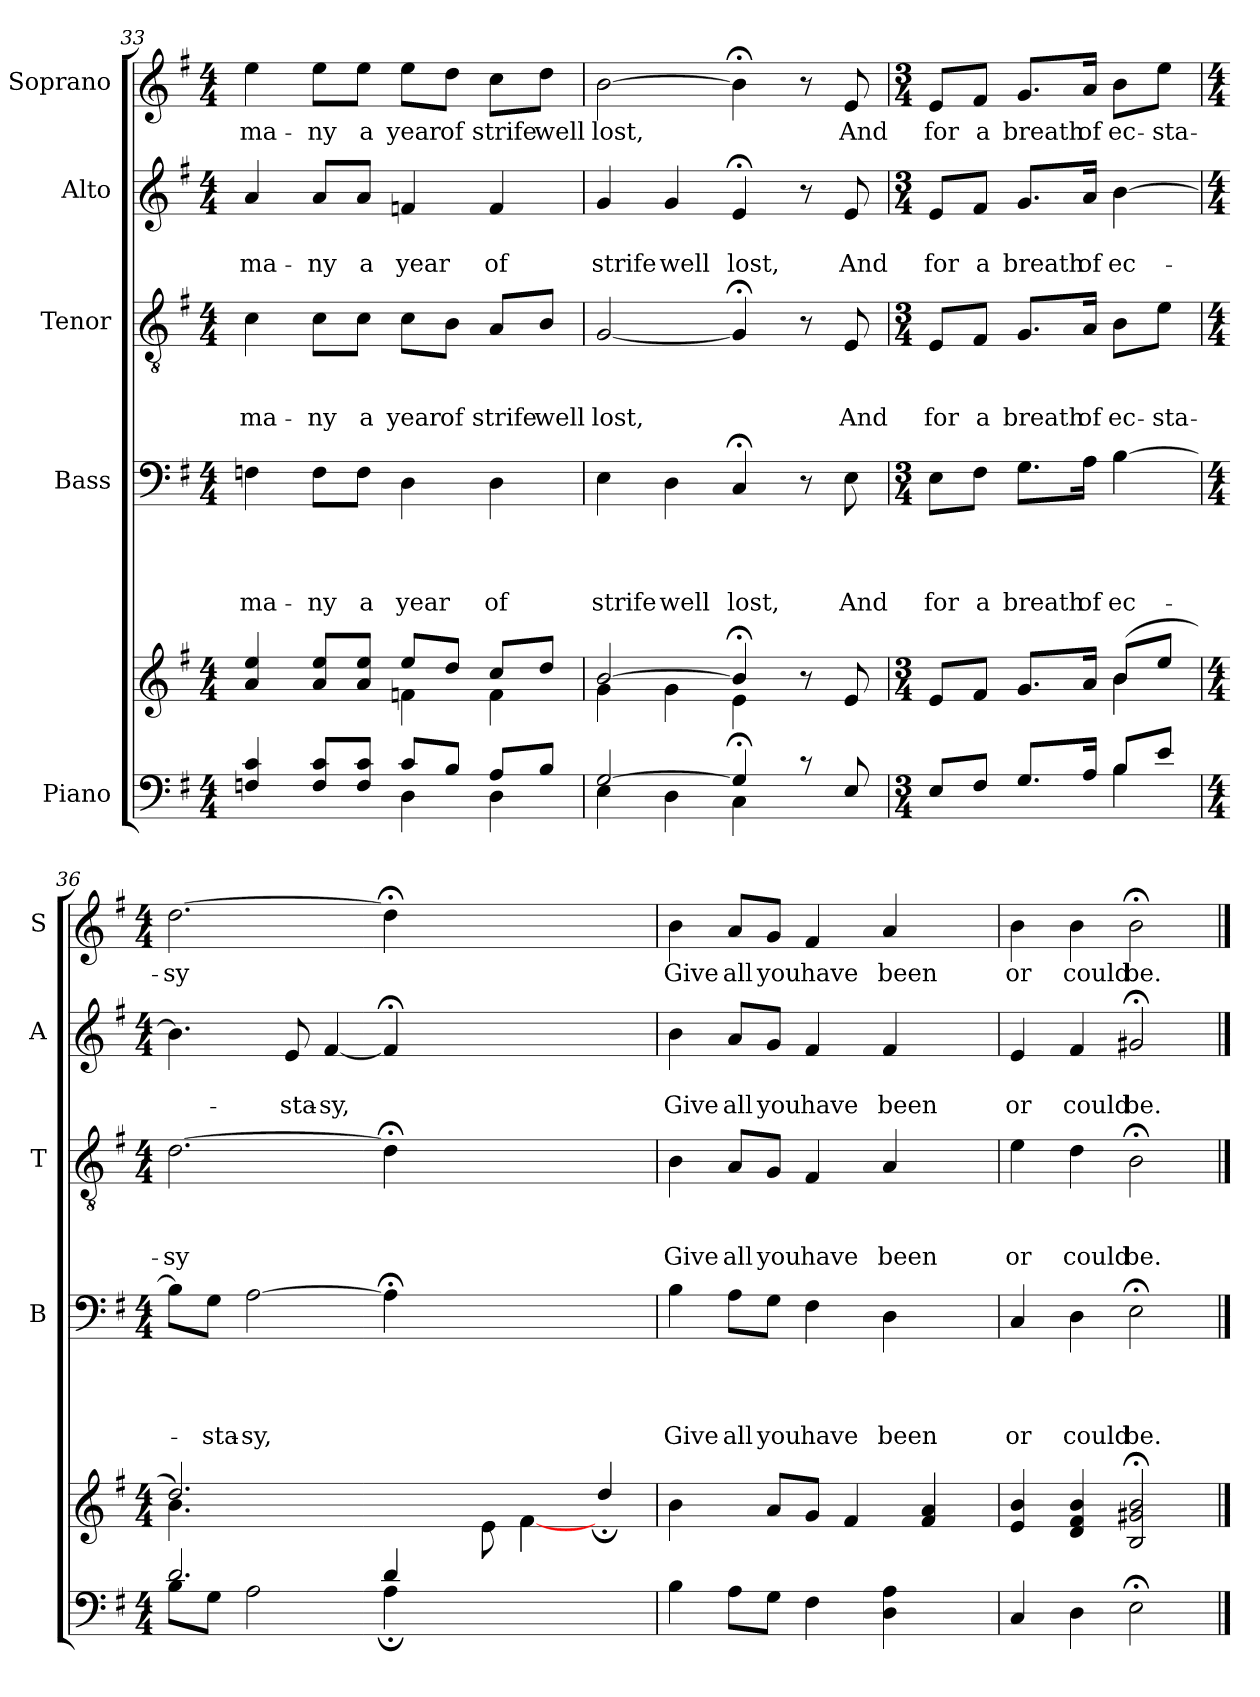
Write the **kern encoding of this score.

**kern	**kern	**kern	**text	**text	**text	**text	**kern	**text	**text	**text	**kern	**text	**text	**kern	**text
*part5	*part5	*part4	*part4	*part4	*part4	*part4	*part3	*part3	*part3	*part3	*part2	*part2	*part2	*part1	*part1
*staff6	*staff5	*staff4	*staff4	*staff4	*staff4	*staff4	*staff3	*staff3	*staff3	*staff3	*staff2	*staff2	*staff2	*staff1	*staff1
*I"Piano	*	*I"Bass	*	*	*	*	*I"Tenor	*	*	*	*I"Alto	*	*	*I"Soprano	*
*	*	*I'B	*	*	*	*	*I'T	*	*	*	*I'A	*	*	*I'S	*
!!LO:PB:g=z
*clefF4	*clefG2	*clefF4	*	*	*	*	*clefGv2	*	*	*	*clefG2	*	*	*clefG2	*
*k[f#]	*k[f#]	*k[f#]	*	*	*	*	*k[f#]	*	*	*	*k[f#]	*	*	*k[f#]	*
*G:	*G:	*G:	*	*	*	*	*G:	*	*	*	*G:	*	*	*G:	*
*M4/4	*M4/4	*M4/4	*	*	*	*	*M4/4	*	*	*	*M4/4	*	*	*M4/4	*
=33	=33	=33	=33	=33	=33	=33	=33	=33	=33	=33	=33	=33	=33	=33	=33
*^	*^	*	*	*	*	*	*	*	*	*	*	*	*	*	*
!	!	!	!	!	!	!	!	!LO:LY:b	!	!	!	!LO:LY:b	!	!	!LO:LY:b	!	!LO:LY:b
4Fn/ 4c/	2ryy	4a/ 4ee/	2ryy	4Fn\	.	.	.	ma-	4c\	.	.	ma-	4a/	.	ma-	4ee\	ma-
!	!	!	!	!	!	!	!	!LO:LY:b	!	!	!	!LO:LY:b	!	!	!LO:LY:b	!	!LO:LY:b
8F/ 8c/L	.	8a/ 8ee/L	.	8F\L	.	.	.	-ny	8c\L	.	.	-ny	8a/L	.	-ny	8ee\L	-ny
!	!	!	!	!	!	!	!	!LO:LY:b	!	!	!	!LO:LY:b	!	!	!LO:LY:b	!	!LO:LY:b
8F/ 8c/J	.	8a/ 8ee/J	.	8F\J	.	.	.	a	8c\J	.	.	a	8a/J	.	a	8ee\J	a
!	!	!	!	!	!	!	!	!LO:LY:b	!	!	!	!LO:LY:b	!	!	!LO:LY:b	!	!LO:LY:b
8c/L	4D\	8ee/L	4fn\	4D\	.	.	.	year	8c\L	.	.	year	4fn/	.	year	8ee\L	year
!	!	!	!	!	!	!	!	!	!	!	!	!LO:LY:b	!	!	!	!	!LO:LY:b
8B/J	.	8dd/J	.	.	.	.	.	.	8B\J	.	.	of	.	.	.	8dd\J	of
!	!	!	!	!	!	!	!	!LO:LY:b	!	!	!	!LO:LY:b	!	!	!LO:LY:b	!	!LO:LY:b
8A/L	4D\	8cc/L	4f\	4D\	.	.	.	of	8A/L	.	.	strife	4f/	.	of	8cc\L	strife
!	!	!	!	!	!	!	!	!	!	!	!	!LO:LY:b	!	!	!	!	!LO:LY:b
8B/J	.	8dd/J	.	.	.	.	.	.	8B/J	.	.	well	.	.	.	8dd\J	well
=34	=34	=34	=34	=34	=34	=34	=34	=34	=34	=34	=34	=34	=34	=34	=34	=34	=34
!	!	!	!	!	!	!	!	!LO:LY:b	!	!	!	!LO:LY:b	!	!	!LO:LY:b	!	!LO:LY:b
[>2G/	4E\	[>2b/	4g\	4E\	.	.	.	strife	[<2G/	.	.	lost,	4g/	.	strife	[>2b\	lost,
!	!	!	!	!	!	!	!	!LO:LY:b	!	!	!	!	!	!	!LO:LY:b	!	!
.	4D\	.	4g\	4D\	.	.	.	well	.	.	.	.	4g/	.	well	.	.
!	!	!	!	!	!	!	!	!LO:LY:b	!	!	!	!	!	!	!LO:LY:b	!	!
4G;</]	4C\	4b;</]	4e\	4C;/	.	.	.	lost,	4G;/]	.	.	.	4e;/	.	lost,	4b;<\]	.
8rc	4ryy	8ra	4ryy	8r	.	.	.	.	8r	.	.	.	8r	.	.	8r	.
!	!	!	!	!	!	!	!	!LO:LY:b	!	!	!	!LO:LY:b	!	!	!LO:LY:b	!	!LO:LY:b
8E/	.	8e/	.	8E\	.	.	.	And	8E/	.	.	And	8e/	.	And	8e/	And
=35	=35	=35	=35	=35	=35	=35	=35	=35	=35	=35	=35	=35	=35	=35	=35	=35	=35
*M3/4	*	*M3/4	*	*M3/4	*	*	*	*	*M3/4	*	*	*	*M3/4	*	*	*M3/4	*
!	!	!	!	!	!	!	!	!LO:LY:b	!	!	!	!LO:LY:b	!	!	!LO:LY:b	!	!LO:LY:b
8E/L	2ryy	8e/L	2ryy	8E\L	.	.	.	for	8E/L	.	.	for	8e/L	.	for	8e/L	for
!	!	!	!	!	!	!	!	!LO:LY:b	!	!	!	!LO:LY:b	!	!	!LO:LY:b	!	!LO:LY:b
8F#/J	.	8f#/J	.	8F#\J	.	.	.	a	8F#/J	.	.	a	8f#/J	.	a	8f#/J	a
!	!	!	!	!	!	!	!	!LO:LY:b	!	!	!	!LO:LY:b	!	!	!LO:LY:b	!	!LO:LY:b
8.G/L	.	8.g/L	.	8.G\L	.	.	.	breath	8.G/L	.	.	breath	8.g/L	.	breath	8.g/L	breath
!	!	!	!	!	!	!	!	!LO:LY:b	!	!	!	!LO:LY:b	!	!	!LO:LY:b	!	!LO:LY:b
16A/Jk	.	16a/Jk	.	16A\Jk	.	.	.	of	16A/Jk	.	.	of	16a/Jk	.	of	16a/Jk	of
!	!	!	!	!	!	!	!	!LO:LY:b	!	!	!	!LO:LY:b	!	!	!LO:LY:b	!	!LO:LY:b
8B/L	4B\	(<8b/L	4b\	[<4B\	.	.	.	ec-	8B\L	.	.	ec-	[<4b\	.	ec-	8b\L	ec-
!	!	!	!	!	!	!	!	!	!	!	!	!LO:LY:b	!	!	!	!	!LO:LY:b
8e/J	.	8ee/J	.	.	.	.	.	.	8e\J	.	.	-sta-	.	.	.	8ee\J	-sta-
*	*	*v	*v	*	*	*	*	*	*	*	*	*	*	*	*	*	*
!!LO:LB:g=z
=36	=36	=36	=36	=36	=36	=36	=36	=36	=36	=36	=36	=36	=36	=36	=36	=36
*M4/4	*	*M4/4	*M4/4	*	*	*	*	*M4/4	*	*	*	*M4/4	*	*	*M4/4	*
*	*	*^	*	*	*	*	*	*	*	*	*	*	*	*	*	*
*	*	*	*^	*	*	*	*	*	*	*	*	*	*	*	*	*	*
!	!	!	!	!	!	!	!	!	!	!	!	!	!LO:LY:b	!	!	!	!	!LO:LY:b
2.d/	8B\L	4.b\)	2.dd/	1ryy	8B\L]	.	.	.	.	[>2.d\	.	.	-sy	4.b\]	.	.	[>2.dd\	-sy
!	!	!	!	!	!	!	!	!	!LO:LY:b	!	!	!	!	!	!	!	!	!
.	8G\J	.	.	.	8G\J	.	.	.	-sta-	.	.	.	.	.	.	.	.	.
!	!	!	!	!	!	!	!	!	!LO:LY:b	!	!	!	!	!	!	!	!	!
.	2A\	.	.	.	[>2A\	.	.	.	-sy,	.	.	.	.	.	.	.	.	.
!	!	!	!	!	!	!	!	!	!	!	!	!	!	!	!	!LO:LY:b	!	!
.	.	1ryy	.	.	.	.	.	.	.	.	.	.	.	8e/	.	-sta-	.	.
!	!	!	!	!	!	!	!	!	!	!	!	!	!	!	!	!LO:LY:b	!	!
.	.	.	.	.	.	.	.	.	.	.	.	.	.	[<4f#/	.	-sy,	.	.
4A\	4d;</	.	4ryy	.	4A;<\]	.	.	.	.	4d;<\]	.	.	.	4f#;/]	.	.	4dd;<\]	.
2.ryy	2.ryy	.	8ryy	4ryy	2.ryy	.	.	.	.	2.ryy	.	.	.	2.ryy	.	.	2.ryy	.
.	.	.	8e\	.	.	.	.	.	.	.	.	.	.	.	.	.	.	.
.	.	.	[<4f#\	4f#\	.	.	.	.	.	.	.	.	.	.	.	.	.	.
.	.	4.ryy	.	.	.	.	.	.	.	.	.	.	.	.	.	.	.	.
.	.	.	4dd;</	4ryy	.	.	.	.	.	.	.	.	.	.	.	.	.	.
*v	*v	*	*	*	*	*	*	*	*	*	*	*	*	*	*	*	*	*
=37	=37	=37	=37	=37	=37	=37	=37	=37	=37	=37	=37	=37	=37	=37	=37	=37	=37
!	!	!	!	!	!	!	!	!LO:LY:b	!	!	!	!LO:LY:b	!	!	!LO:LY:b	!	!LO:LY:b
*	*v	*v	*v	*	*	*	*	*	*	*	*	*	*	*	*	*	*
4B\	4b\	4B\	.	.	.	Give	4B\	.	.	Give	4b\	.	Give	4b\	Give
!	!	!	!	!	!	!LO:LY:b	!	!	!	!LO:LY:b	!	!	!LO:LY:b	!	!LO:LY:b
8A\L	8ryy	8A\L	.	.	.	all	8A/L	.	.	all	8a/L	.	all	8a/L	all
!	!	!	!	!	!	!LO:LY:b	!	!	!	!LO:LY:b	!	!	!LO:LY:b	!	!LO:LY:b
8G\J	8a/L	8G\J	.	.	.	you	8G/J	.	.	you	8g/J	.	you	8g/J	you
!	!	!	!	!	!	!LO:LY:b	!	!	!	!LO:LY:b	!	!	!LO:LY:b	!	!LO:LY:b
4F#\	8g/J	4F#\	.	.	.	have	4F#/	.	.	have	4f#/	.	have	4f#/	have
.	4f#/	.	.	.	.	.	.	.	.	.	.	.	.	.	.
!	!	!	!	!	!	!LO:LY:b	!	!	!	!LO:LY:b	!	!	!LO:LY:b	!	!LO:LY:b
4D\ 4A\	.	4D\	.	.	.	been	4A/	.	.	been	4f#/	.	been	4a/	been
.	4f#/ 4a/	.	.	.	.	.	.	.	.	.	.	.	.	.	.
8ryy	.	8ryy	.	.	.	.	8ryy	.	.	.	8ryy	.	.	8ryy	.
=38	=38	=38	=38	=38	=38	=38	=38	=38	=38	=38	=38	=38	=38	=38	=38
!	!	!	!	!	!	!LO:LY:b	!	!	!	!LO:LY:b	!	!	!LO:LY:b	!	!LO:LY:b
4C/	4e/ 4b/	4C/	.	.	.	or	4e\	.	.	or	4e/	.	or	4b\	or
!	!	!	!	!	!	!LO:LY:b	!	!	!	!LO:LY:b	!	!	!LO:LY:b	!	!LO:LY:b
4D\	4d/ 4f#/ 4b/	4D\	.	.	.	could	4d\	.	.	could	4f#/	.	could	4b\	could
!	!	!	!	!	!	!LO:LY:b	!	!	!	!LO:LY:b	!	!	!LO:LY:b	!	!LO:LY:b
2E;<\	2B/; 2g#X/; 2b/;	2E;<\	.	.	.	be.	2B;<\	.	.	be.	2g#X;/	.	be.	2b;<\	be.
==	==	==	==	==	==	==	==	==	==	==	==	==	==	==	==
*-	*-	*-	*-	*-	*-	*-	*-	*-	*-	*-	*-	*-	*-	*-	*-
